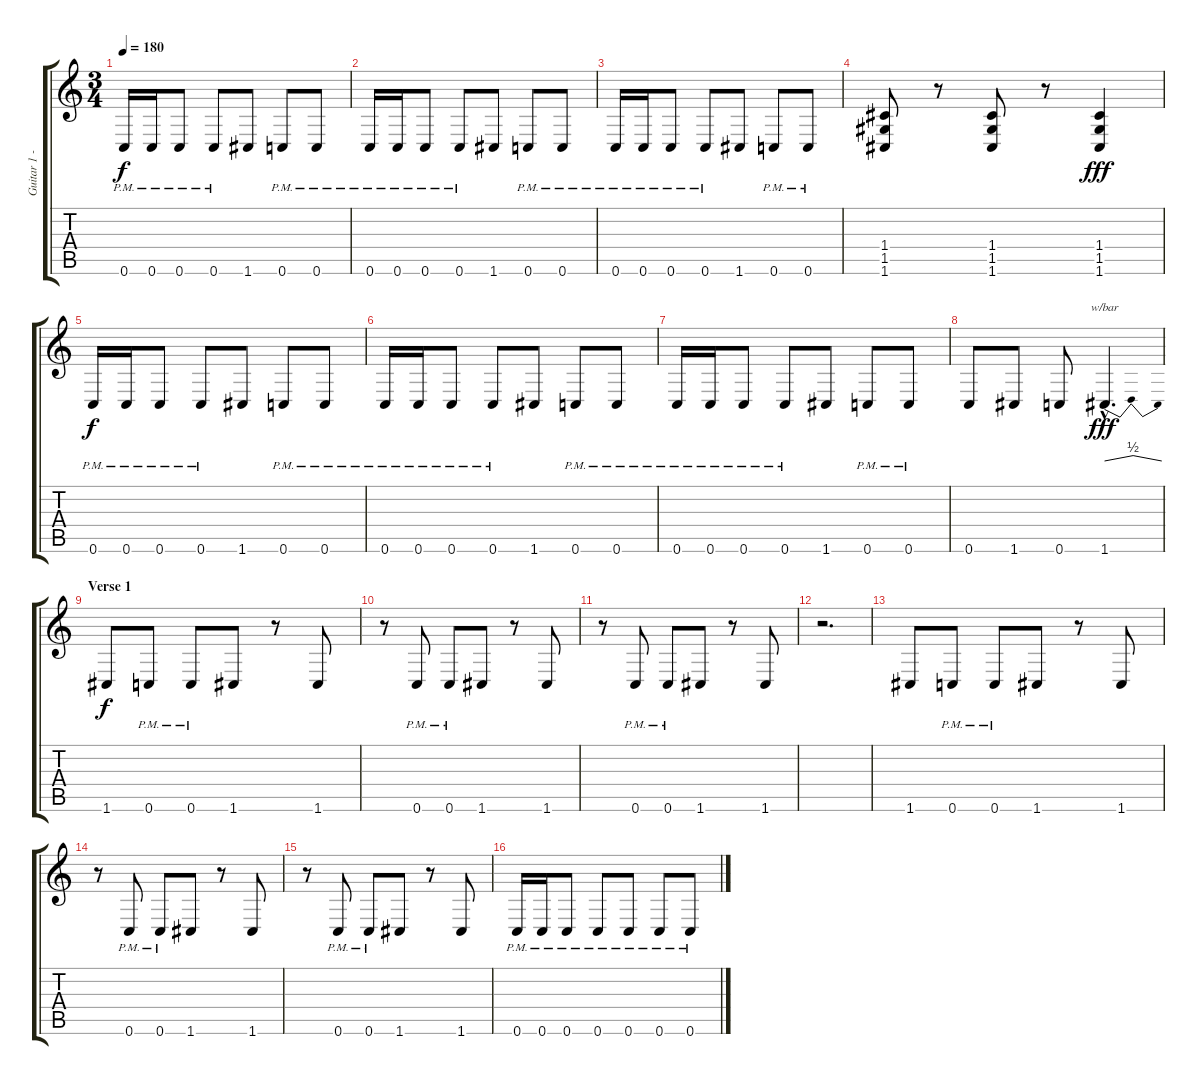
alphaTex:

\track ("Guitar 1 - Mario" "Guitar 1 -") {instrument distortionguitar}
\staff {score tabs}
\tuning (D4 A3 F3 C3 G2 C2) {hide}
\ts (3 4)
\tempo 180
\clef g2
\ks c
0.6{pm}.16{dy f} 0.6{pm}.16 0.6{pm}.8 0.6{pm}.8 1.6.8 0.6{pm}.8 0.6{pm}.8 |
0.6{pm}.16 0.6{pm}.16 0.6{pm}.8 0.6{pm}.8 1.6.8 0.6{pm}.8 0.6{pm}.8 |
0.6{pm}.16 0.6{pm}.16 0.6{pm}.8 0.6{pm}.8 1.6.8 0.6{pm}.8 0.6{pm}.8 |
(1.4 1.5 1.6).8 r.8 (1.4 1.5 1.6).8 r.8 (1.4 1.5 1.6).4{dy fff} |
0.6{pm}.16{dy f} 0.6{pm}.16 0.6{pm}.8 0.6{pm}.8 1.6.8 0.6{pm}.8 0.6{pm}.8 |
0.6{pm}.16 0.6{pm}.16 0.6{pm}.8 0.6{pm}.8 1.6.8 0.6{pm}.8 0.6{pm}.8 |
0.6{pm}.16 0.6{pm}.16 0.6{pm}.8 0.6{pm}.8 1.6.8 0.6{pm}.8 0.6{pm}.8 |
0.6.8 1.6.8 0.6.8 1.6{hac}.4{d tbe (dip default 0 0 30 2 60 0) dy fff} |
\section ("" "Verse 1")
1.6.8{dy f} 0.6{pm}.8 0.6{pm}.8 1.6.8 r.8 1.6.8 |
r.8 0.6{pm}.8 0.6{pm}.8 1.6.8 r.8 1.6.8 |
r.8 0.6{pm}.8 0.6{pm}.8 1.6.8 r.8 1.6.8 |
r.2{d} |
1.6.8 0.6{pm}.8 0.6{pm}.8 1.6.8 r.8 1.6.8 |
r.8 0.6{pm}.8 0.6{pm}.8 1.6.8 r.8 1.6.8 |
r.8 0.6{pm}.8 0.6{pm}.8 1.6.8 r.8 1.6.8 |
0.6{pm}.16 0.6{pm}.16 0.6{pm}.8 0.6{pm}.8 0.6{pm}.8 0.6{pm}.8 0.6{pm}.8
